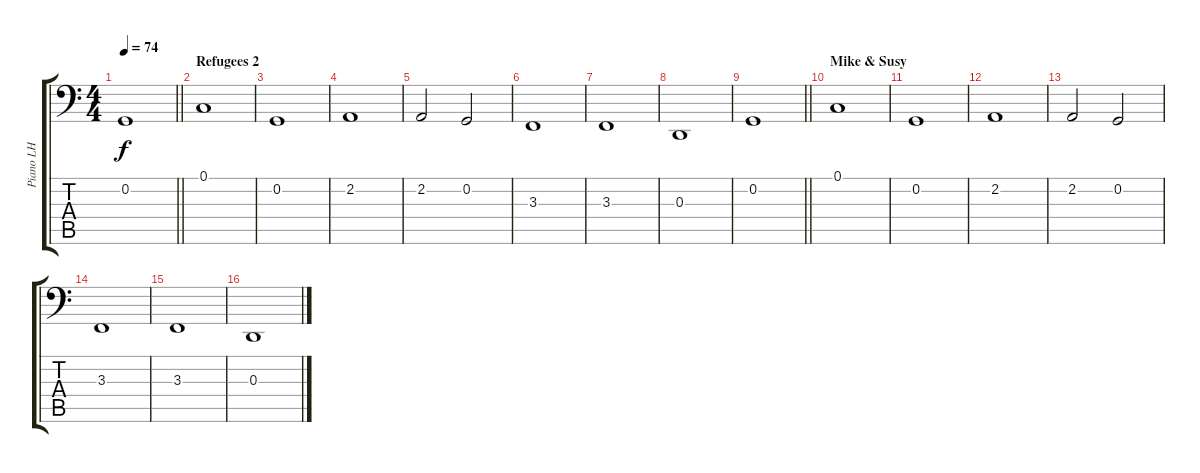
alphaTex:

\track ("Piano LH" "Piano LH") {instrument electricgrandpiano}
\staff {score tabs}
\tuning (C3 G2 D2 A1 E1 B0) {hide}
\ts (4 4)
\tempo 74
\clef f4
\barLineRight lightlight
\ks c
0.2.1{dy f} |
\section ("" "Refugees 2")
0.1.1 |
0.2.1 |
2.2.1 |
2.2.2 0.2.2 |
3.3.1 |
3.3.1 |
0.3.1 |
\barLineRight lightlight
0.2.1 |
\section ("" "Mike & Susy")
0.1.1 |
0.2.1 |
2.2.1 |
2.2.2 0.2.2 |
3.3.1 |
3.3.1 |
0.3.1
